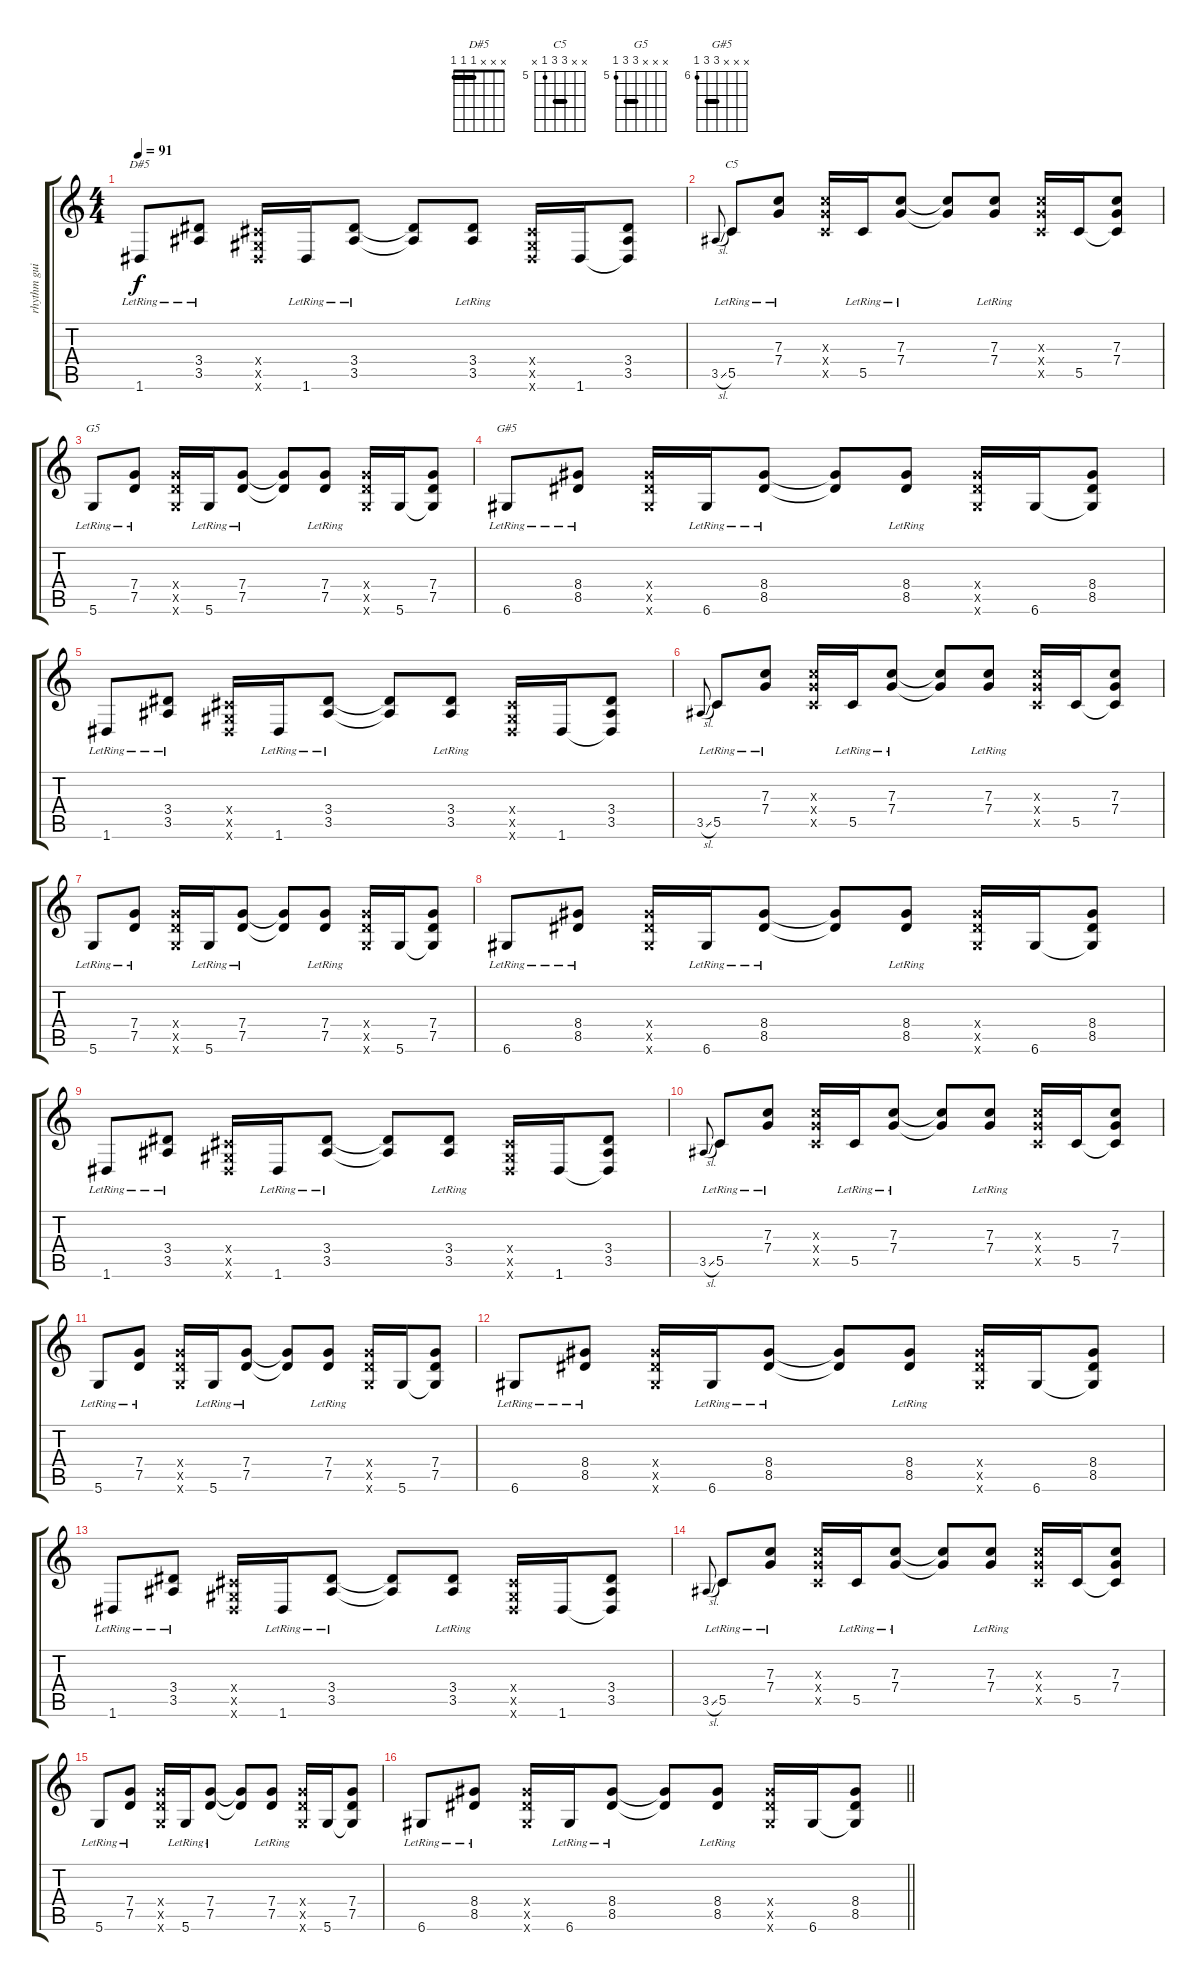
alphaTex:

\track ("rhythm guitar" "rhythm gui") {instrument acousticguitarsteel}
\staff {score tabs}
\tuning (D4 A3 F3 C3 G2 D2) {hide}
\chord ("D#5" x x x 1 1 1) {barre 1}
\chord ("C5" x x 7 7 5 x) {firstfret 5 barre 7}
\chord ("G5" x x x 7 7 5) {firstfret 5 barre 7}
\chord ("G#5" x x x 8 8 6) {firstfret 6 barre 8}
\ts (4 4)
\tempo 91
\clef g2
\ks c
1.6{lr}.8{ch "D#5" dy f} (3.4{lr} 3.5{lr}).8 (1.4{x} 1.5{x} 1.6{x}).16 1.6{lr}.16 (3.4{lr} 3.5{lr}).8 (3.4{t} 3.5{t}).8 (3.4{lr} 3.5{lr}).8 (1.4{x} 1.5{x} 1.6{x}).16 1.6.16 (3.4 3.5 1.6{t}).8 |
3.5{sl}.8{gr onbeat} 5.5{lr}.8{ch "C5"} (7.3 7.4{lr}).8 (7.3{x} 7.4{x} 5.5{x}).16 5.5{lr}.16 (7.3{lr} 7.4).8 (7.3{t} 7.4{t}).8 (7.3{lr} 7.4).8 (7.3{x} 7.4{x} 5.5{x}).16 5.5.16 (7.3 7.4 5.5{t}).8 |
5.6{lr}.8{ch "G5"} (7.4{lr} 7.5{lr}).8 (7.4{x} 7.5{x} 5.6{x}).16 5.6{lr}.16 (7.4{lr} 7.5{lr}).8 (7.4{t} 7.5{t}).8 (7.4{lr} 7.5{lr}).8 (7.4{x} 7.5{x} 5.6{x}).16 5.6.16 (7.4 7.5 5.6{t}).8 |
6.6{lr}.8{ch "G#5"} (8.4{lr} 8.5{lr}).8 (8.4{x} 8.5{x} 6.6{x}).16 6.6{lr}.16 (8.4{lr} 8.5{lr}).8 (8.4{t} 8.5{t}).8 (8.4{lr} 8.5{lr}).8 (8.4{x} 8.5{x} 6.6{x}).16 6.6.16 (8.4 8.5 6.6{t}).8 |
1.6{lr}.8 (3.4{lr} 3.5{lr}).8 (1.4{x} 1.5{x} 1.6{x}).16 1.6{lr}.16 (3.4{lr} 3.5{lr}).8 (3.4{t} 3.5{t}).8 (3.4{lr} 3.5{lr}).8 (1.4{x} 1.5{x} 1.6{x}).16 1.6.16 (3.4 3.5 1.6{t}).8 |
3.5{sl}.8{gr onbeat} 5.5{lr}.8 (7.3 7.4{lr}).8 (7.3{x} 7.4{x} 5.5{x}).16 5.5{lr}.16 (7.3{lr} 7.4).8 (7.3{t} 7.4{t}).8 (7.3{lr} 7.4).8 (7.3{x} 7.4{x} 5.5{x}).16 5.5.16 (7.3 7.4 5.5{t}).8 |
5.6{lr}.8 (7.4{lr} 7.5{lr}).8 (7.4{x} 7.5{x} 5.6{x}).16 5.6{lr}.16 (7.4{lr} 7.5{lr}).8 (7.4{t} 7.5{t}).8 (7.4{lr} 7.5{lr}).8 (7.4{x} 7.5{x} 5.6{x}).16 5.6.16 (7.4 7.5 5.6{t}).8 |
6.6{lr}.8 (8.4{lr} 8.5{lr}).8 (8.4{x} 8.5{x} 6.6{x}).16 6.6{lr}.16 (8.4{lr} 8.5{lr}).8 (8.4{t} 8.5{t}).8 (8.4{lr} 8.5{lr}).8 (8.4{x} 8.5{x} 6.6{x}).16 6.6.16 (8.4 8.5 6.6{t}).8 |
1.6{lr}.8 (3.4{lr} 3.5{lr}).8 (1.4{x} 1.5{x} 1.6{x}).16 1.6{lr}.16 (3.4{lr} 3.5{lr}).8 (3.4{t} 3.5{t}).8 (3.4{lr} 3.5{lr}).8 (1.4{x} 1.5{x} 1.6{x}).16 1.6.16 (3.4 3.5 1.6{t}).8 |
3.5{sl}.8{gr onbeat} 5.5{lr}.8 (7.3 7.4{lr}).8 (7.3{x} 7.4{x} 5.5{x}).16 5.5{lr}.16 (7.3{lr} 7.4).8 (7.3{t} 7.4{t}).8 (7.3{lr} 7.4).8 (7.3{x} 7.4{x} 5.5{x}).16 5.5.16 (7.3 7.4 5.5{t}).8 |
5.6{lr}.8 (7.4{lr} 7.5{lr}).8 (7.4{x} 7.5{x} 5.6{x}).16 5.6{lr}.16 (7.4{lr} 7.5{lr}).8 (7.4{t} 7.5{t}).8 (7.4{lr} 7.5{lr}).8 (7.4{x} 7.5{x} 5.6{x}).16 5.6.16 (7.4 7.5 5.6{t}).8 |
6.6{lr}.8 (8.4{lr} 8.5{lr}).8 (8.4{x} 8.5{x} 6.6{x}).16 6.6{lr}.16 (8.4{lr} 8.5{lr}).8 (8.4{t} 8.5{t}).8 (8.4{lr} 8.5{lr}).8 (8.4{x} 8.5{x} 6.6{x}).16 6.6.16 (8.4 8.5 6.6{t}).8 |
1.6{lr}.8 (3.4{lr} 3.5{lr}).8 (1.4{x} 1.5{x} 1.6{x}).16 1.6{lr}.16 (3.4{lr} 3.5{lr}).8 (3.4{t} 3.5{t}).8 (3.4{lr} 3.5{lr}).8 (1.4{x} 1.5{x} 1.6{x}).16 1.6.16 (3.4 3.5 1.6{t}).8 |
3.5{sl}.8{gr onbeat} 5.5{lr}.8 (7.3 7.4{lr}).8 (7.3{x} 7.4{x} 5.5{x}).16 5.5{lr}.16 (7.3{lr} 7.4).8 (7.3{t} 7.4{t}).8 (7.3{lr} 7.4).8 (7.3{x} 7.4{x} 5.5{x}).16 5.5.16 (7.3 7.4 5.5{t}).8 |
5.6{lr}.8 (7.4{lr} 7.5{lr}).8 (7.4{x} 7.5{x} 5.6{x}).16 5.6{lr}.16 (7.4{lr} 7.5{lr}).8 (7.4{t} 7.5{t}).8 (7.4{lr} 7.5{lr}).8 (7.4{x} 7.5{x} 5.6{x}).16 5.6.16 (7.4 7.5 5.6{t}).8 |
\barLineRight lightlight
6.6{lr}.8 (8.4{lr} 8.5{lr}).8 (8.4{x} 8.5{x} 6.6{x}).16 6.6{lr}.16 (8.4{lr} 8.5{lr}).8 (8.4{t} 8.5{t}).8 (8.4{lr} 8.5{lr}).8 (8.4{x} 8.5{x} 6.6{x}).16 6.6.16 (8.4 8.5 6.6{t}).8
